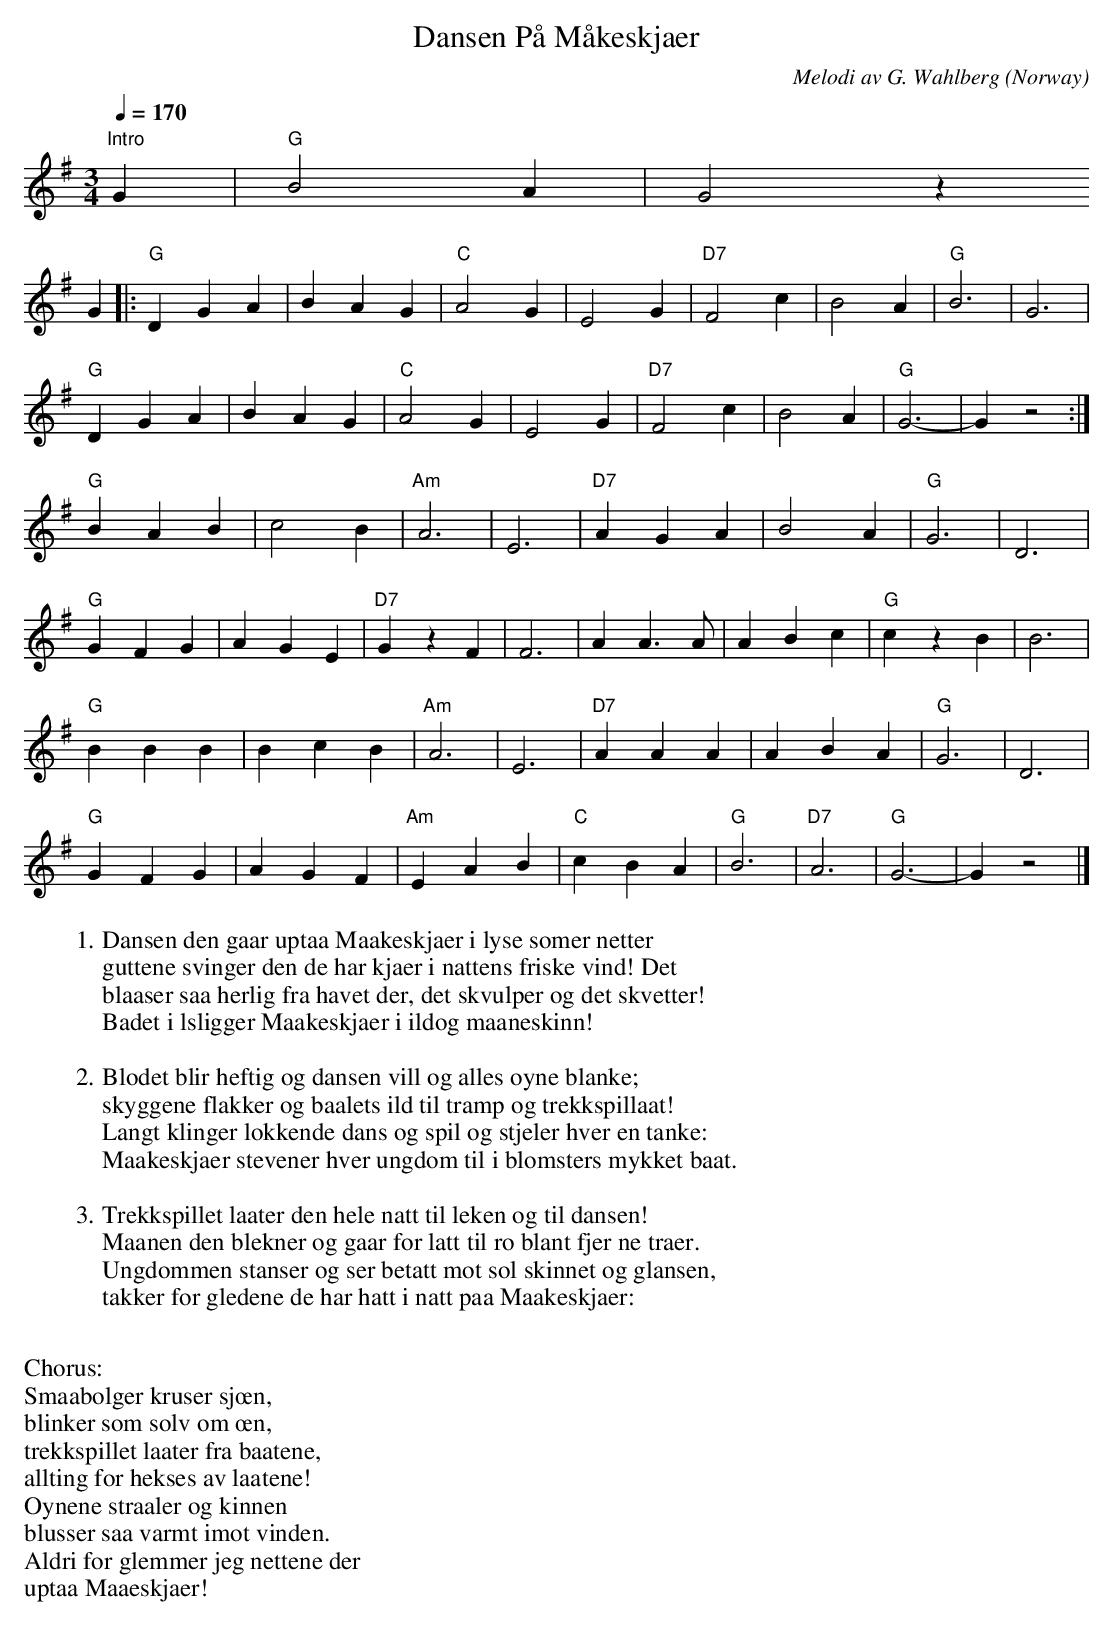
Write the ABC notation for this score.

X:1
T:Dansen P\aa M\aakeskjaer
O:Norway
C:Melodi av G. Wahlberg
L:1/4
M:3/4
Q:1/4=170
K:G
"Intro"\
G | "G"B2 A | G2 z
G |: "G"D G A | B A G | "C"A2 G | E2 G | "D7"F2 c | B2 A | "G"B3 | G3 |
"G"D G A | B A G | "C"A2 G | E2 G | "D7"F2 c | B2 A | "G"G3- | G z2 :|
"G"B A B | c2 B | "Am"A3 | E3 | "D7"A G A | B2 A | "G"G3 | D3 |
"G"G F G | A G E | "D7"G z F | F3 | A A3/ A/2 | A B c | "G"c z B | B3 |
"G"B B B | B c B | "Am"A3 | E3 | "D7"A A A | A B A | "G"G3 | D3 |
"G"G F G | A G F | "Am"E A B | "C"c B A | "G"B3 | "D7"A3 | "G"G3- | G z2 |]
W:1. Dansen den gaar uptaa Maakeskjaer i lyse somer netter
W:guttene svinger den de har kjaer i nattens friske vind! Det
W:blaaser saa herlig fra havet der, det skvulper og det skvetter!
W:Badet i lsligger Maakeskjaer i ildog maaneskinn!
W:
W:2. Blodet blir heftig og dansen vill og alles \oyne blanke;
W:skyggene flakker og baalets ild til tramp og trekkspillaat!
W:Langt klinger lokkende dans og spil og stjeler hver en tanke:
W:Maakeskjaer stevener hver ungdom til i blomsters mykket baat.
W:
W:3. Trekkspillet laater den hele natt til leken og til dansen!
W:Maanen den blekner og gaar for latt til ro blant fjer ne traer.
W:Ungdommen stanser og ser betatt mot sol skinnet og glansen,
W:takker for gledene de har hatt i natt paa Maakeskjaer:
W:
W:Chorus:
W:Smaab\olger kruser sj\oen,
W:blinker som s\olv om \oen,
W:trekkspillet laater fra baatene,
W:allting for hekses av laatene!
W:\Oynene straaler og kinnen
W:blusser saa varmt imot vinden.
W:Aldri for glemmer jeg nettene der
W:uptaa Maaeskjaer!
